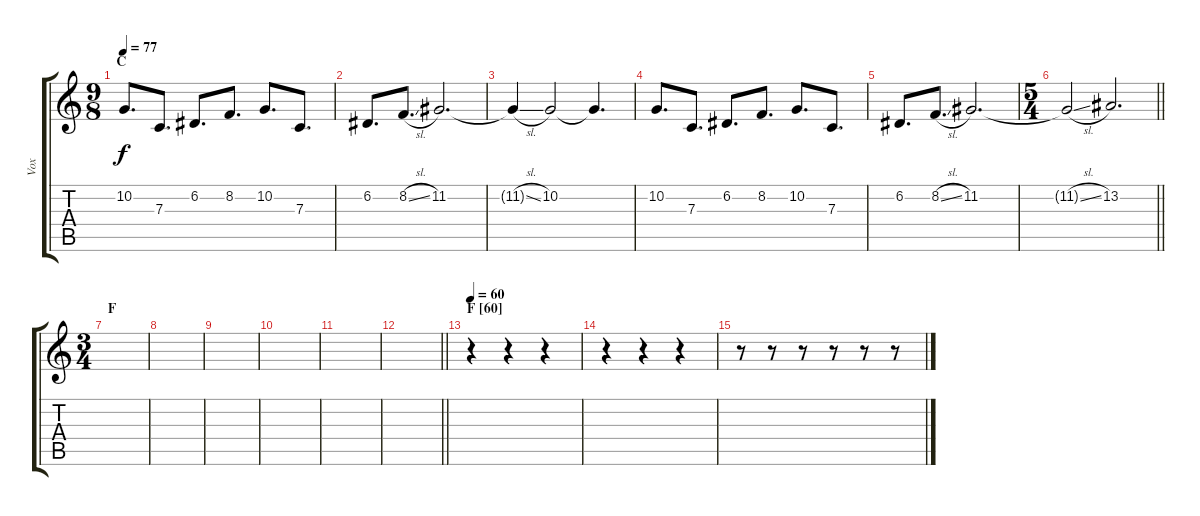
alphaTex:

\track ("Vox" "Vox") {instrument lead2sawtooth}
\staff {score tabs}
\tuning (D4 A3 F3 C3 G2 C2) {hide}
\ts (9 8)
\section ("" "C")
\tempo 77
\clef g2
\ks c
10.2.8{d dy f} 7.3.8{d} 6.2.8{d} 8.2.8{d} 10.2.8{d} 7.3.8{d} |
6.2.8{d} 8.2{sl}.8{d} 11.2.2{d} |
11.2{sl t}.4 10.2.2 10.2{t}.4{d} |
10.2.8{d} 7.3.8{d} 6.2.8{d} 8.2.8{d} 10.2.8{d} 7.3.8{d} |
6.2.8{d} 8.2{sl}.8{d} 11.2.2{d} |
\ts (5 4)
\barLineRight lightlight
11.2{sl t}.2 13.2.2{d} |
\ts (3 4)
\section ("" "F")
|
|
|
|
|
\barLineRight lightlight
|
\section ("" "F [60]")
\tempo 60
r.4 r.4 r.4 |
r.4 r.4 r.4 |
r.8 r.8 r.8 r.8 r.8 r.8
